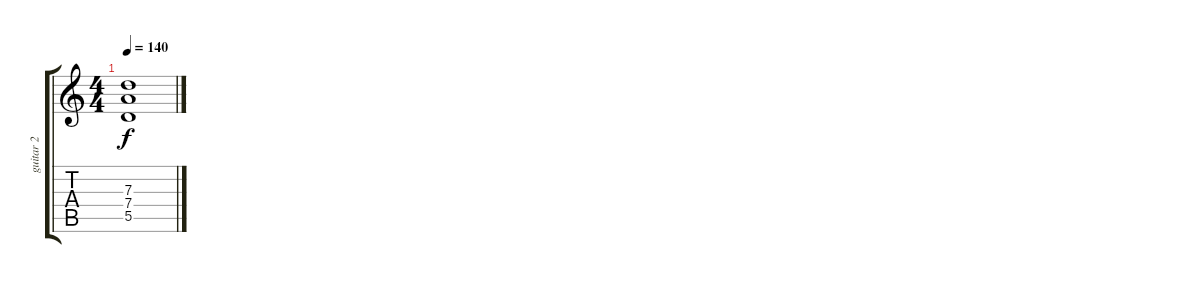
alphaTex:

\track ("guitar 2" "guitar 2") {instrument overdrivenguitar}
\staff {score tabs}
\tuning (E4 B3 G3 D3 A2 E2) {hide}
\ts (4 4)
\tempo 140
\clef g2
\ks c
(7.3 7.4 5.5).1{dy f}
